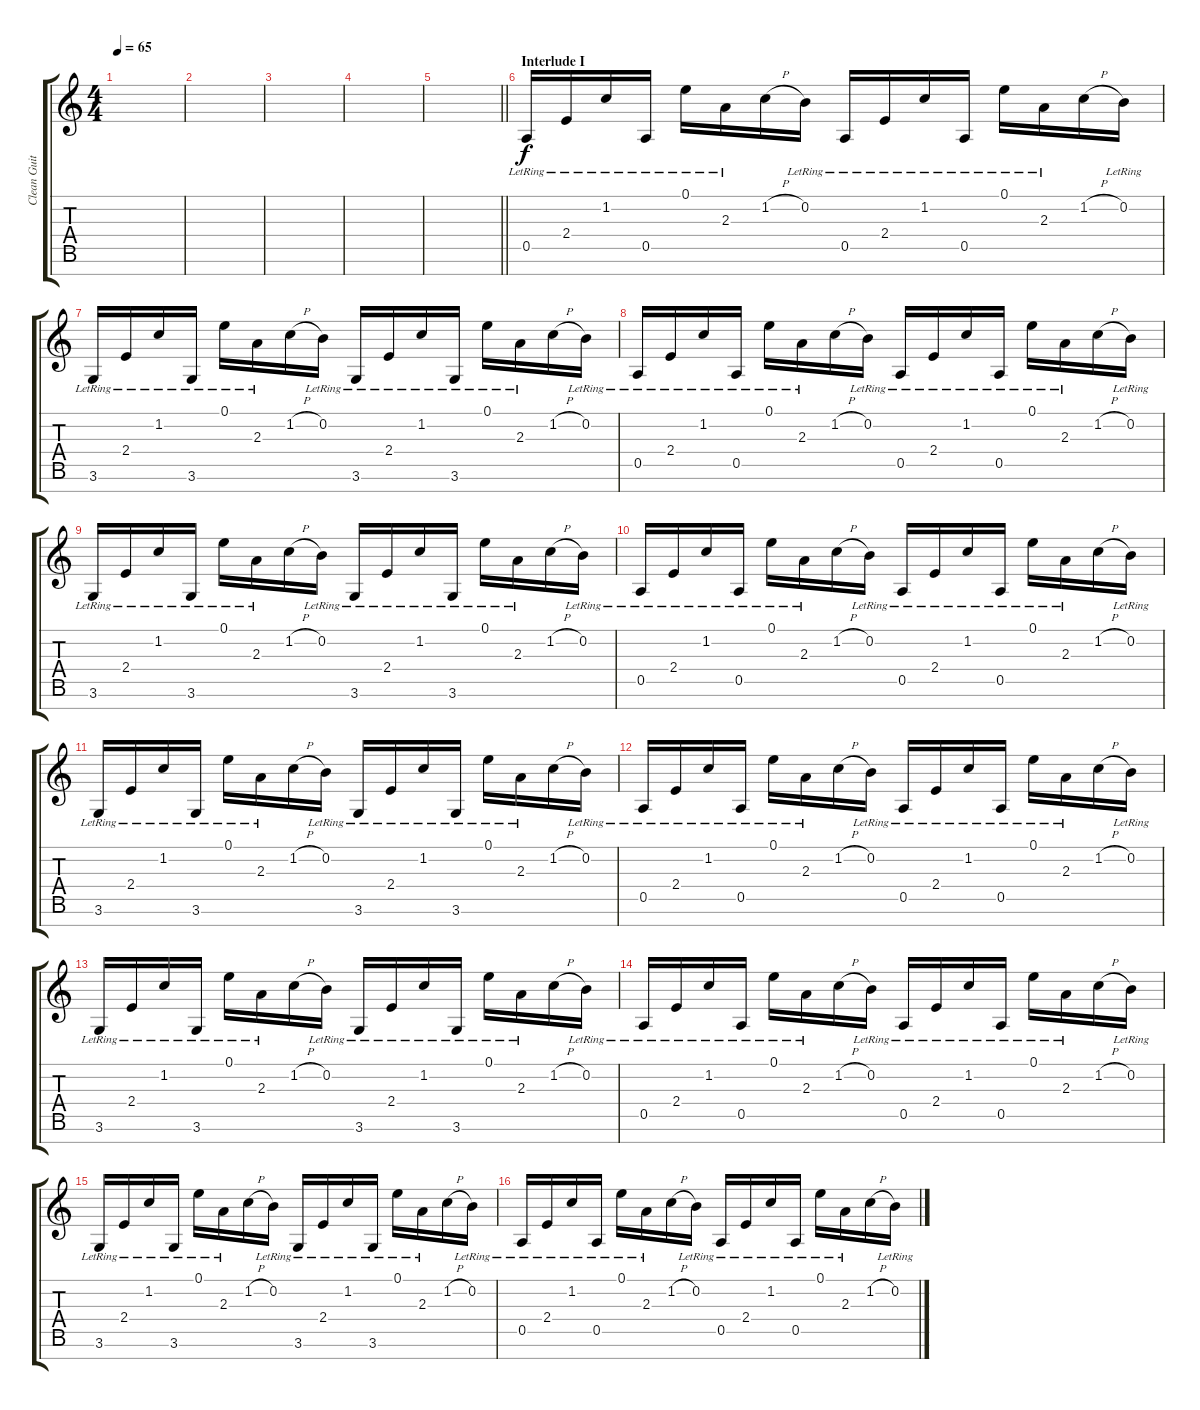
\track ("Clean Guitar" "Clean Guit") {instrument electricguitarclean}
\staff {score tabs}
\tuning (E4 B3 G3 D3 A2 E2 B1) {hide}
\ts (4 4)
\tempo 65
\clef g2
\ks c
|
|
|
|
\barLineRight lightlight
|
\section ("" "Interlude I")
0.5{lr}.16 2.4{lr}.16 1.2{lr}.16 0.5{lr}.16 0.1{lr}.16 2.3{lr}.16 1.2{h}.16 0.2{lr}.16 0.5{lr}.16 2.4{lr}.16 1.2{lr}.16 0.5{lr}.16 0.1{lr}.16 2.3{lr}.16 1.2{h}.16 0.2{lr}.16 |
3.6{lr}.16 2.4{lr}.16 1.2{lr}.16 3.6{lr}.16 0.1{lr}.16 2.3{lr}.16 1.2{h}.16 0.2{lr}.16 3.6{lr}.16 2.4{lr}.16 1.2{lr}.16 3.6{lr}.16 0.1{lr}.16 2.3{lr}.16 1.2{h}.16 0.2{lr}.16 |
0.5{lr}.16 2.4{lr}.16 1.2{lr}.16 0.5{lr}.16 0.1{lr}.16 2.3{lr}.16 1.2{h}.16 0.2{lr}.16 0.5{lr}.16 2.4{lr}.16 1.2{lr}.16 0.5{lr}.16 0.1{lr}.16 2.3{lr}.16 1.2{h}.16 0.2{lr}.16 |
3.6{lr}.16 2.4{lr}.16 1.2{lr}.16 3.6{lr}.16 0.1{lr}.16 2.3{lr}.16 1.2{h}.16 0.2{lr}.16 3.6{lr}.16 2.4{lr}.16 1.2{lr}.16 3.6{lr}.16 0.1{lr}.16 2.3{lr}.16 1.2{h}.16 0.2{lr}.16 |
0.5{lr}.16 2.4{lr}.16 1.2{lr}.16 0.5{lr}.16 0.1{lr}.16 2.3{lr}.16 1.2{h}.16 0.2{lr}.16 0.5{lr}.16 2.4{lr}.16 1.2{lr}.16 0.5{lr}.16 0.1{lr}.16 2.3{lr}.16 1.2{h}.16 0.2{lr}.16 |
3.6{lr}.16 2.4{lr}.16 1.2{lr}.16 3.6{lr}.16 0.1{lr}.16 2.3{lr}.16 1.2{h}.16 0.2{lr}.16 3.6{lr}.16 2.4{lr}.16 1.2{lr}.16 3.6{lr}.16 0.1{lr}.16 2.3{lr}.16 1.2{h}.16 0.2{lr}.16 |
0.5{lr}.16 2.4{lr}.16 1.2{lr}.16 0.5{lr}.16 0.1{lr}.16 2.3{lr}.16 1.2{h}.16 0.2{lr}.16 0.5{lr}.16 2.4{lr}.16 1.2{lr}.16 0.5{lr}.16 0.1{lr}.16 2.3{lr}.16 1.2{h}.16 0.2{lr}.16 |
3.6{lr}.16 2.4{lr}.16 1.2{lr}.16 3.6{lr}.16 0.1{lr}.16 2.3{lr}.16 1.2{h}.16 0.2{lr}.16 3.6{lr}.16 2.4{lr}.16 1.2{lr}.16 3.6{lr}.16 0.1{lr}.16 2.3{lr}.16 1.2{h}.16 0.2{lr}.16 |
0.5{lr}.16 2.4{lr}.16 1.2{lr}.16 0.5{lr}.16 0.1{lr}.16 2.3{lr}.16 1.2{h}.16 0.2{lr}.16 0.5{lr}.16 2.4{lr}.16 1.2{lr}.16 0.5{lr}.16 0.1{lr}.16 2.3{lr}.16 1.2{h}.16 0.2{lr}.16 |
3.6{lr}.16 2.4{lr}.16 1.2{lr}.16 3.6{lr}.16 0.1{lr}.16 2.3{lr}.16 1.2{h}.16 0.2{lr}.16 3.6{lr}.16 2.4{lr}.16 1.2{lr}.16 3.6{lr}.16 0.1{lr}.16 2.3{lr}.16 1.2{h}.16 0.2{lr}.16 |
0.5{lr}.16 2.4{lr}.16 1.2{lr}.16 0.5{lr}.16 0.1{lr}.16 2.3{lr}.16 1.2{h}.16 0.2{lr}.16 0.5{lr}.16 2.4{lr}.16 1.2{lr}.16 0.5{lr}.16 0.1{lr}.16 2.3{lr}.16 1.2{h}.16 0.2{lr}.16
